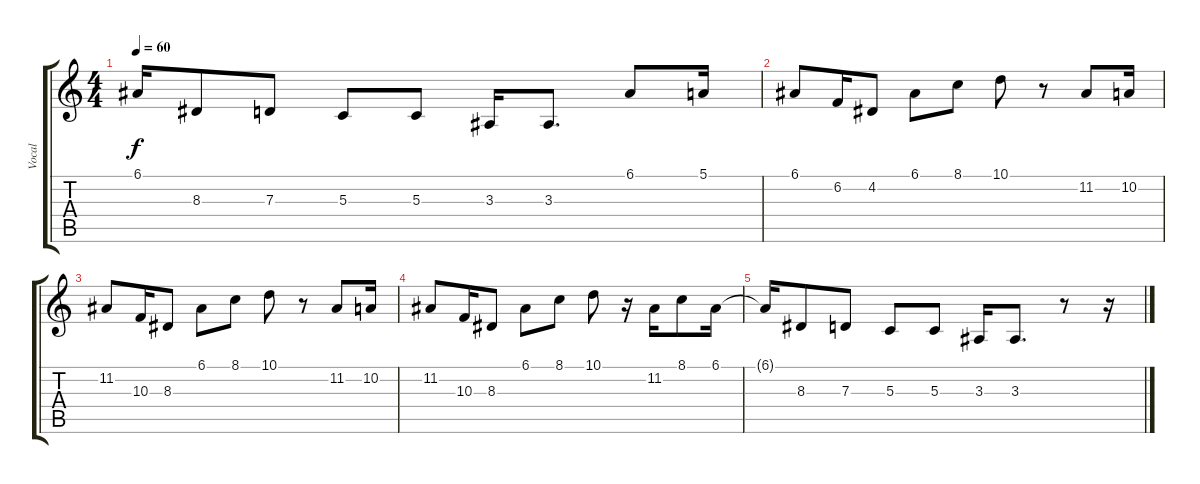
\track ("Vocal" "Vocal") {instrument vibraphone}
\staff {score tabs}
\tuning (E4 B3 G3 D3 A2 E2) {hide}
\ts (4 4)
\tempo 60
\clef g2
\ks c
6.1{t}.16{dy f} 8.3.8 7.3.8 5.3.8 5.3.8 3.3.16 3.3.8{d} 6.1.8 5.1.16 |
6.1.8 6.2.16 4.2.8 6.1.8 8.1.8 10.1.8 r.8 11.2.8 10.2.16 |
11.2.8 10.3.16 8.3.8 6.1.8 8.1.8 10.1.8 r.8 11.2.8 10.2.16 |
11.2.8 10.3.16 8.3.8 6.1.8 8.1.8 10.1.8 r.16 11.2.16 8.1.8 6.1.16 |
6.1{t}.16 8.3.8 7.3.8 5.3.8 5.3.8 3.3.16 3.3.8{d} r.8 r.16
